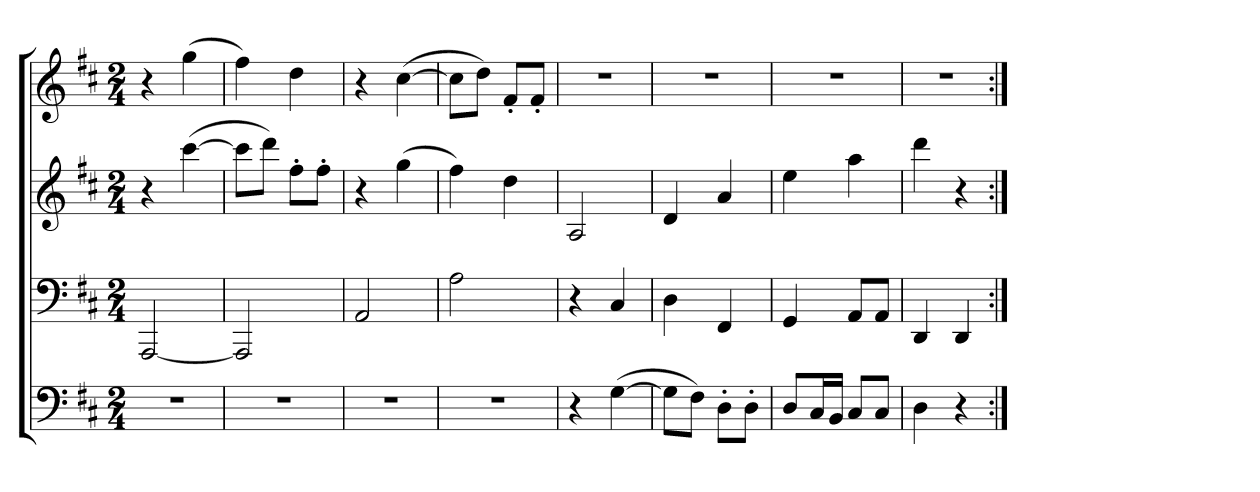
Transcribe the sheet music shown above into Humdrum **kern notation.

**kern	**kern	**kern	**kern
*part4	*part3	*part2	*part1
*staff4	*staff3	*staff2	*staff1
*clefF4	*clefF4	*clefG2	*clefG2
*k[f#c#]	*k[f#c#]	*k[f#c#]	*k[f#c#]
*D:	*D:	*D:	*D:
*M2/4	*M2/4	*M2/4	*M2/4
=	=	=	=
2r	[2AAA	4r	4r
.	.	([4ccc#	(4gg
=73	=73	=73	=73
2r	2AAA]	8ccc#L]	4ff#)
.	.	8dddJ)	.
.	.	8ff#'L	4dd
.	.	8ff#'J	.
=74	=74	=74	=74
2r	2AA	4r	4r
.	.	(4gg	([4cc#
=75	=75	=75	=75
2r	2A	4ff#)	8cc#L]
.	.	.	8ddJ)
.	.	4dd	8f#'L
.	.	.	8f#'J
=76	=76	=76	=76
4r	4r	2A	2r
([4G	4C#	.	.
=77	=77	=77	=77
8GL]	4D	4d	2r
8F#J)	.	.	.
8D'L	4FF#	4a	.
8D'J	.	.	.
=78	=78	=78	=78
8DL	4GG	4ee	2r
16C#L	.	.	.
16BBJJ	.	.	.
8C#L	8AAL	4aa	.
8C#J	8AAJ	.	.
=79	=79	=79	=79
4D	4DD	4ddd	2r
4r	4DD	4r	.
=:|!	=:|!	=:|!	=:|!
*-	*-	*-	*-
